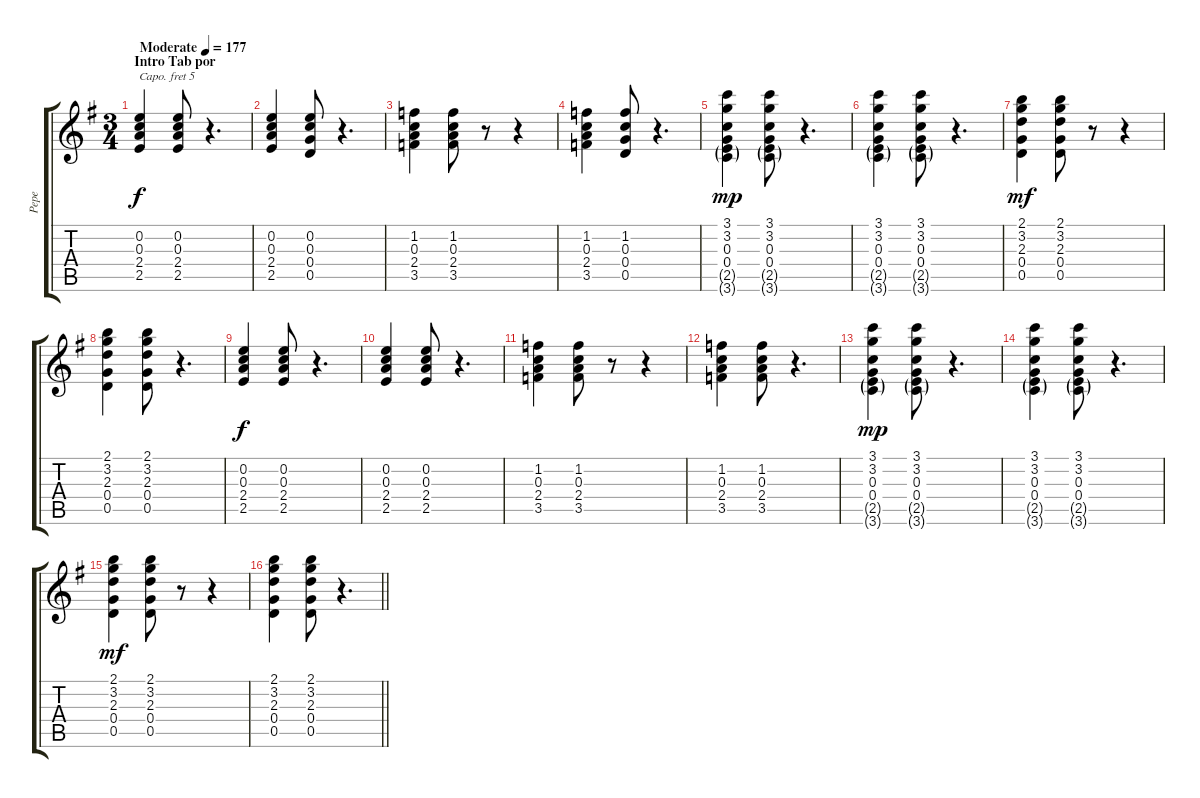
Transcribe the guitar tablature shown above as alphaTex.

\track ("Pepe" "Pepe") {instrument acousticguitarsteel}
\staff {score tabs}
\capo 5
\tuning (E4 B3 G3 D3 A2 E2) {hide}
\ts (3 4)
\section ("" "Intro Tab por")
\tempo (177 "Moderate")
\clef g2
\ks g
(0.2 0.3 2.4 2.5).4{dy f instrument acousticguitarsteel} (0.2 0.3 2.4 2.5).8 r.4{d} |
(0.2 0.3 2.4 2.5).4 (0.2 0.3 0.4 0.5).8 r.4{d} |
(1.2 0.3 2.4 3.5).4 (1.2 0.3 2.4 3.5).8 r.8 r.4 |
(1.2 0.3 2.4 3.5).4 (1.2 0.3 0.4 0.5).8 r.4{d} |
(3.1 3.2 0.3 0.4 2.5{g} 3.6{g}).4{dy mp} (3.1 3.2 0.3 0.4 2.5{g} 3.6{g}).8 r.4{d} |
(3.1 3.2 0.3 0.4 2.5{g} 3.6{g}).4 (3.1 3.2 0.3 0.4 2.5{g} 3.6{g}).8 r.4{d} |
(2.1 3.2 2.3 0.4 0.5).4{dy mf} (2.1 3.2 2.3 0.4 0.5).8 r.8 r.4 |
(2.1 3.2 2.3 0.4 0.5).4 (2.1 3.2 2.3 0.4 0.5).8 r.4{d} |
(0.2 0.3 2.4 2.5).4{dy f} (0.2 0.3 2.4 2.5).8 r.4{d} |
(0.2 0.3 2.4 2.5).4 (0.2 0.3 2.4 2.5).8 r.4{d} |
(1.2 0.3 2.4 3.5).4 (1.2 0.3 2.4 3.5).8 r.8 r.4 |
(1.2 0.3 2.4 3.5).4 (1.2 0.3 2.4 3.5).8 r.4{d} |
(3.1 3.2 0.3 0.4 2.5{g} 3.6{g}).4{dy mp} (3.1 3.2 0.3 0.4 2.5{g} 3.6{g}).8 r.4{d} |
(3.1 3.2 0.3 0.4 2.5{g} 3.6{g}).4 (3.1 3.2 0.3 0.4 2.5{g} 3.6{g}).8 r.4{d} |
(2.1 3.2 2.3 0.4 0.5).4{dy mf} (2.1 3.2 2.3 0.4 0.5).8 r.8 r.4 |
\barLineRight lightlight
(2.1 3.2 2.3 0.4 0.5).4 (2.1 3.2 2.3 0.4 0.5).8 r.4{d}
